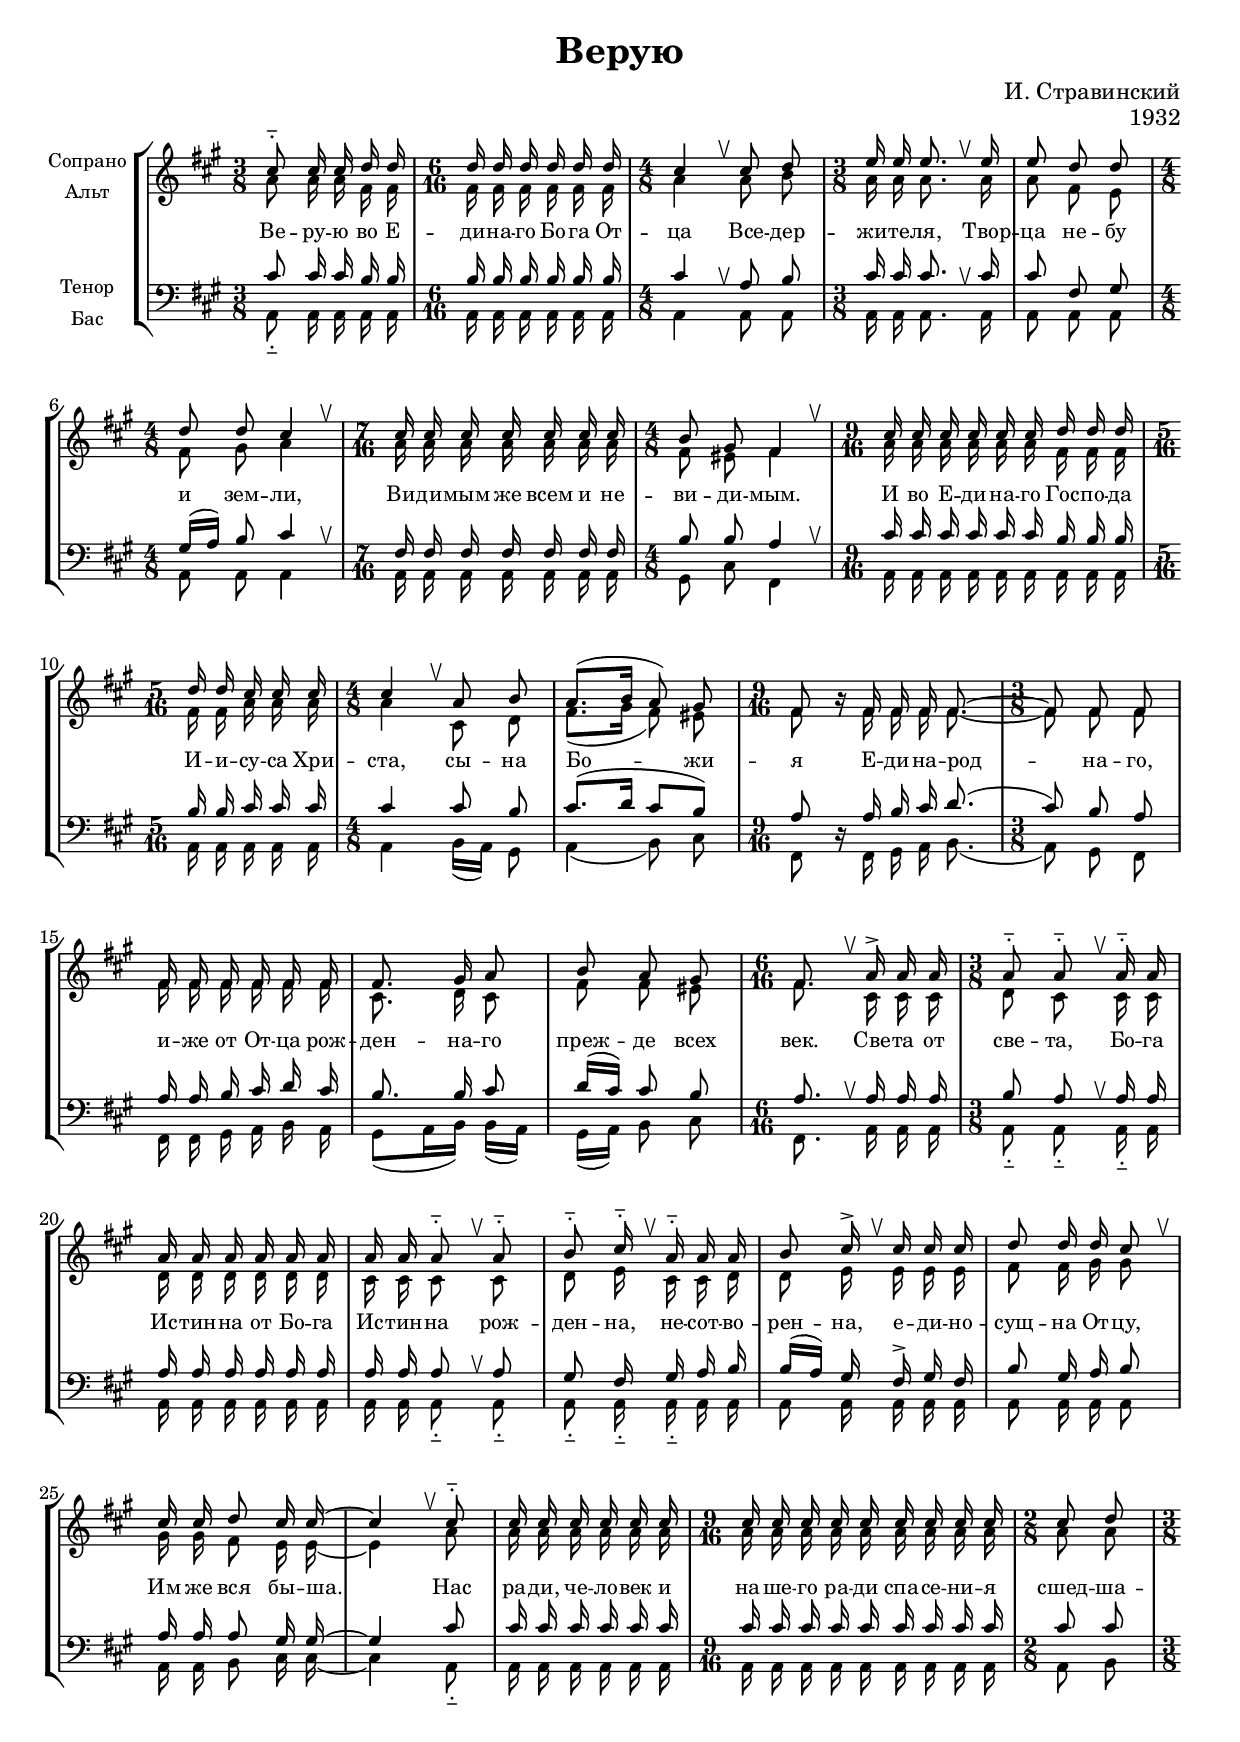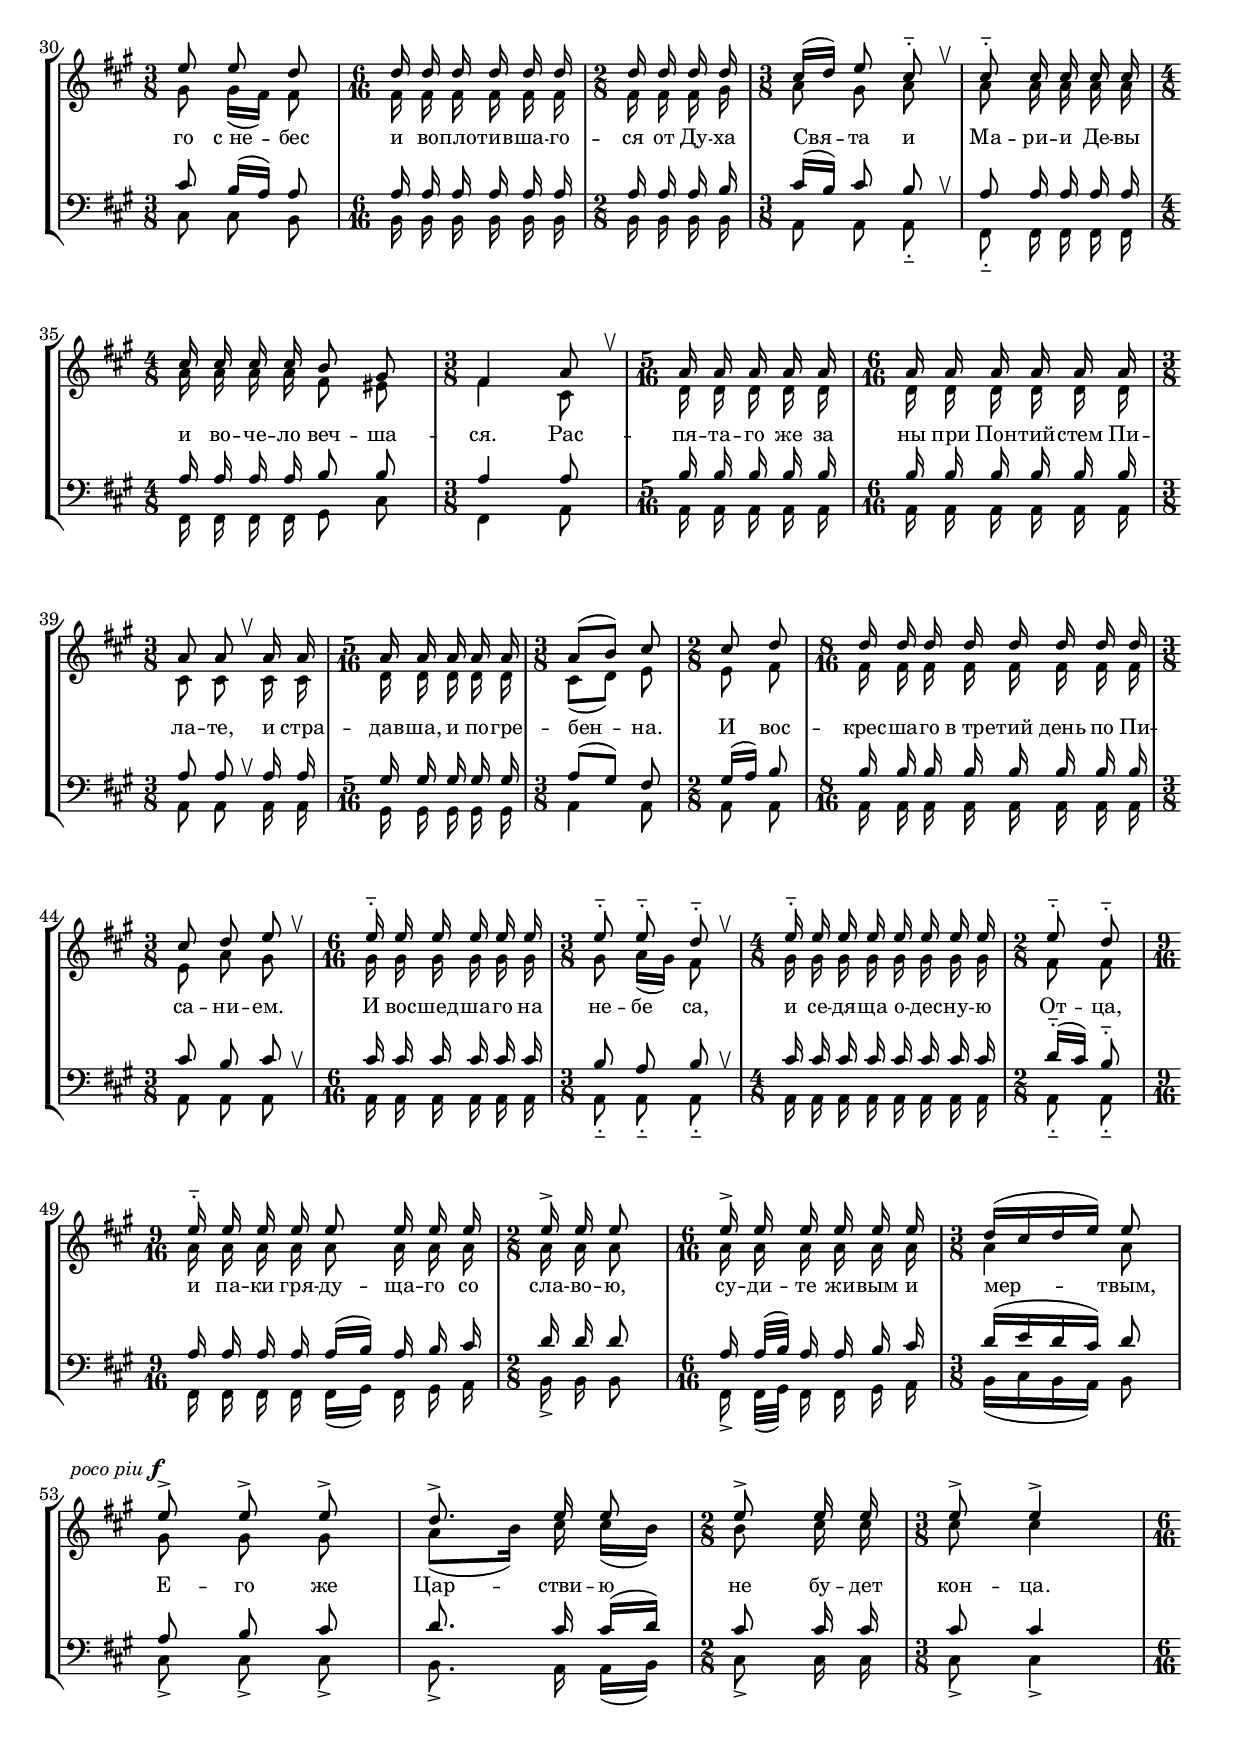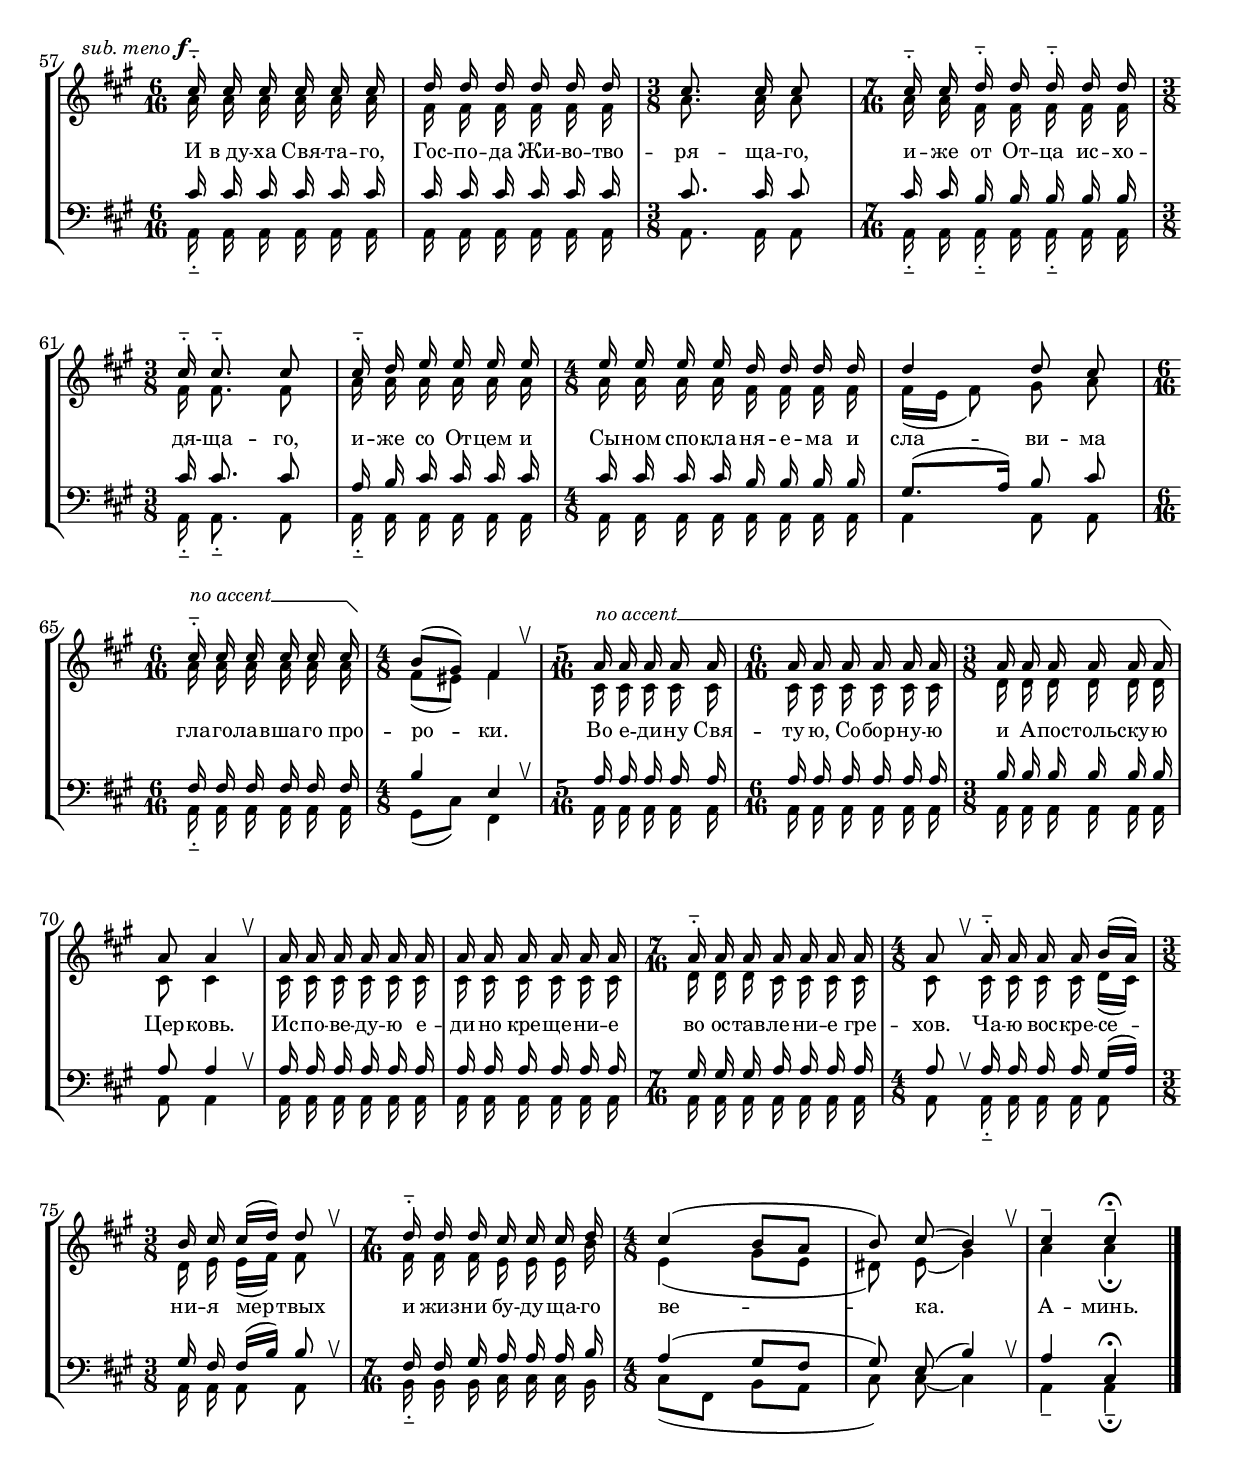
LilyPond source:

\version "2.21.0"

\pointAndClickOff

breakFourStaves = ""
noBreakTwoStaves = \noBreak


\paper {
  %annotate-spacing = ##t
  oddHeaderMarkup = \markup ""
  evenHeaderMarkup = \markup ""
  oddFooterMarkup = ""
  evenFooterMarkup = ""

  paper-width = 20.99\cm
  paper-height = 29.7\cm
  %  top-margin = 1.49\cm
  %  bottom-margin = 1.0\cm
  %  left-margin = 1.49\cm
  %  right-margin = 1.49\cm
  between-system-space = 2.0\cm
  page-top-space = 0.96\cm
}

\header {
  title = "Верую"
  opus = "1932"
  composer = "И. Стравинский"
}

piuFMarkup = \markup { \halign #1.4 \italic "poco piu" \dynamic "f" }
menoFMarkup = \markup { \halign #1.4 \italic "sub. meno" \dynamic "f" }
noAccentMarkup = \markup {\italic "no accent"}



SopranoMusic = \relative c'' {
  \override TextSpanner.bound-details.left.text = "no accent" 
  \override TextSpanner.bound-details.right.text =
    \markup { \draw-line #'(1 . -1) }
  \override TextSpanner.style = #'line    
  \autoBeamOff
  \clef "treble" \key fis \minor 
  \time 3/8
  cis8-_ cis16 cis d d |
  \time 6/16
  d16 d d d d d |
  \time 4/8
  cis4 \breathe cis8 d |
  \time 3/8 
  e16 e e8. \breathe e16 |
  e8 d d |
  \time 4/8
  d d cis4 \breathe |
  \time 7/16
  cis16 cis cis cis cis cis cis
  \time 4/8
  b8 gis fis4 \breathe
  \time 9/16
  cis'16 cis cis cis cis cis d d d |
  \time 5/16
  d d cis cis cis | 
  \time 4/8
  cis4 \breathe a8 b |
  a8.[( b16] a8) gis |
  \time 9/16
  fis r16 fis16 fis fis fis8.~ |
  \time 3/8
  fis8 fis fis |
  fis16 fis fis fis fis fis | 
  fis8. gis16 a8 |
  b a gis |
  \time 6/16 
  fis8. \breathe a16-> a a | 
  \time 3/8
  a8-_ a-_ \breathe a16-_ a |
  a a a a a a |
  a a a8-_ \breathe a-_ |
  b8-_ cis16-_ \breathe a-_ a a |
  b8 cis16-> \breathe cis cis cis |
  d8 d16 d cis8 \breathe |
  cis16 cis d8 cis16 cis~ |
  cis4 \breathe cis8-_ |
  cis16 cis cis cis cis cis |
  \time 9/16
  cis cis cis cis cis cis cis cis cis
  \time 2/8
  cis8 d | 
  \time 3/8
  e e d |
  \time 6/16
  d16 d d d d d |
  \time 2/8
  d d d d |
  \time 3/8
  cis16[( d]) e8 cis-_ \breathe|
  
  cis8-_ cis16 cis cis cis |
  \time 4/8
  cis cis cis cis b8 gis |
  \time 3/8
  fis4 a8 \breathe |
  \time 5/16
  a16 a a a a |
  \time 6/16
  a a a a a a |
  \time 3/8 
  a8 a \breathe a16 a |
  \time 5/16 
  a a a a a |
  
  \time 3/8
  a8[( b]) cis
  \time 2/8
  cis d 
  \time 8/16
  d16 d d d d d d d 
  \time 3/8
  cis8 d e \breathe
  \time 6/16 
  e16-_ e e e e e |
  \time 3/8
  e8-_ e-_ d-_ \breathe |
  \time 4/8
  e16-_ e e e e e e e |
  \time 2/8
  e8-_ d-_ |
  \time 9/16
  e16-_ e e e e8 e16 e e |
  \time 2/8 
  e16-> e e8 |
  \time 6/16 
  e16-> e e e e e |
  \time 3/8
  d[(cis d e ]) e8 | \break
  
  e8-\piuFMarkup->  e-> e-> |
  d8.-> e16 e8 |
  \time 2/8
  e8-> e16 e |
  \time 3/8 
  e8-> e4-> |
  \break
  \time 6/16
  cis16-\menoFMarkup-_ cis cis cis cis cis |
  d d d d d d |
  \time 3/8 
  cis8. cis16 cis8 |
  \time 7/16
  cis16-_ cis d-_ d d-_ d d |
  \time 3/8
  cis16-_ cis8.-_ cis8 |
  cis16-_ d e e e e |
  \time 4/8 e e e e d d d d|
  d4 d8 cis |
  \time 6/16
  cis16\startTextSpan-_ cis cis cis cis cis \stopTextSpan |
  \time 4/8 
  b8[( gis]) fis4 \breathe |
  \time 5/16
  a16\startTextSpan a a a a  |
  \time 6/16
  a a a a a a  |
  \time 3/8
  a a a a a a \stopTextSpan  |
  a8 a4 \breathe |
  a16 a a a a a  |
  a a a a a a |
  \time 7/16
  a-_ a a a a a a  |
  \time 4/8 
  a8 \breathe a16-_ a a a b[( a]) |
  \time 3/8 
  b16 cis cis[( d ]) d8 \breathe |
  \time 7/16 
  d16-_ d d cis cis cis d |
  \time 4/8
  cis4( b8[ a] |
  b) cis( b4) \breathe |
  cis4-- cis-- \fermata \bar "|."
  
  
  
}

AltoMusic = \relative c'' {
  \autoBeamOff
  \key fis \minor 
  \time 3/8
  a8 a16 a16 fis fis  |
  \time 6/16
  fis fis fis fis fis fis |
  \time 4/8
  a4 a8 b |
  \time 3/8 
  a16 a a8. a16 |
  a8 fis e  |
  \time 4/8
  fis gis a4 |
  \time 7/16
  a16 a a a a a a |
  \time 4/8
  fis8 eis fis4
  \time 9/16
  a16 a a a a a fis fis fis |
  \time 5/16
  fis fis a a a  | 
  \time 4/8
  a4 cis,8 d  |
  fis8.[( gis16] fis8) eis 
  \time 9/16
  fis r16 fis16 fis fis fis8.~ |
  \time 3/8
  fis8 fis fis |
  fis16 fis fis fis fis fis | 
  cis8. d16 cis8 |
  fis fis eis |
  \time 6/16 
  fis8. cis16 cis cis  |
  \time 3/8
  d8 cis cis16 cis  |
  d d d d d d  |
  cis16 cis cis8 cis |
  d8 e16 cis cis d |
  d8 e16 e e e |
  fis8 fis16 gis gis8 |
  
  gis16 gis fis8 e16 e~ |
  e4 a8 |
  a16 a a a a a |
  \time 9/16
  a a a a a a a a a
  \time 2/8
  a8 a | 
  \time 3/8
  gis gis16[( fis]) fis8 |
  \time 6/16
  fis16 fis fis fis fis fis |
  \time 2/8
  fis fis fis gis |
  \time 3/8
  a8 gis a |
  
  a8 a16 a a a |
  \time 4/8
  a a a a fis8 eis |
  \time 3/8
  fis4 cis8 |
  \time 5/16
  d16 d d d d  |
  \time 6/16
  d d d d d d  |
  \time 3/8 
  cis8 cis cis16 cis |
  \time 5/16 
  d d d d d  |

  \time 3/8
  cis8[( d]) e
  \time 2/8
  e fis 
  \time 8/16
  fis16 fis fis fis fis fis fis fis
  \time 3/8
  e8 a gis
  \time 6/16 
  gis16 gis gis gis gis gis |
  \time 3/8
  gis8 a16[( gis]) fis8 |
  \time 4/8
  gis16 gis gis gis gis gis gis gis |
  \time 2/8
  fis8 fis |
  \time 9/16
  a16 a a a a8 a16 a a |
  \time 2/8 
  a16 a a8 |
  \time 6/16 
  a16 a a a a a |
  \time 3/8
  a4 a8 |
  gis8 gis gis |
  a8[( b16]) cis cis[( b])
  \time 2/8
  b8 cis16 cis  |
  \time 3/8 
  cis8 cis4 |

  \time 6/16
  a16 a a a a a  |
  fis fis fis fis fis fis |
  \time 3/8 
  a8. a16 a8 |
  \time 7/16
  a16 a fis fis fis fis fis |
  \time 3/8
  fis16 fis8. fis8 |
  a16 a a a a a  |
  \time 4/8 
  a a a a fis fis fis fis|
  fis[( e] fis8) gis a |
  \time 6/16
  a16 a a a a a  |
  \time 4/8 
  fis8[( eis]) fis4 |
  \time 5/16
  cis16 cis cis cis cis  |
  \time 6/16
  cis cis cis cis cis cis  |
  \time 3/8
  d d d d d d   |
  cis8 cis4 |
  cis16 cis cis cis cis cis  |
  cis cis cis cis cis cis |
  \time 7/16
  d d d cis cis cis cis  |
  \time 4/8 
  cis8 cis16 cis cis cis d[( cis]) |
  \time 3/8 
  d16 e e[( fis ]) fis8 |
  \time 7/16 
  fis16 fis fis e e e b' |
  \time 4/8
  e,4( gis8[ e] |
  dis) e( gis4) |
  a4 a \fermata \bar "|."


}


TenorMusic =  \relative c' {
  \autoBeamOff
  \key fis \minor 
  \time 3/8
  cis8 cis16 cis  b b   |
  \time 6/16
  b b b b b b |
  \time 4/8
  cis4 \breathe a8 b |
  \time 3/8 
  cis16 cis cis8. \breathe cis16 |
  cis8 fis, gis   |
  \time 4/8
  gis16[( a)] b8 cis4 \breathe |
  \time 7/16
  fis,16 fis fis fis fis fis fis |
  \time 4/8
  b8 b a4 \breathe |
  \time 9/16
  cis16 cis cis cis cis cis b b b |
  \time 5/16
  b b  cis cis cis | 
  \time 4/8
  cis4 cis8 b |
  cis8.[( d16] cis8[ b]) 
  \time 9/16
  a r16 a16 b cis d8.(
  \time 3/8
  cis8) b a  |
  a16 a b cis d cis 
  b8. b16 cis8 |
  d16[( cis]) cis8 b |
  \time 6/16 
  a8.\breathe a16 a a |
  \time 3/8
  b8 a \breathe a16 a  |
  a a a a a a   |
  a a a8 \breathe a |
  gis8 fis16 gis a b |
  b[( a]) gis fis-> gis fis |
  b8 gis16 a b8

  a16 a a8 gis16 gis~ |
  gis4 cis8 |
  cis16 cis cis cis cis cis |
  \time 9/16
  cis cis cis cis cis cis cis cis cis
  \time 2/8
  cis8 cis | 
  \time 3/8
  cis b16[( a]) a8 |
  \time 6/16
  a16 a a a a a |
  \time 2/8
  a a a b |
  \time 3/8
  cis16[( b]) cis8 b \breathe |
  a8 a16 a a a |
  \time 4/8
  a a a a b8 b |
  \time 3/8
  a4 a8 |
  \time 5/16
  b16 b b b b  |
  \time 6/16
  b b b b b b  |
  \time 3/8 
  a8 a \breathe a16 a |
  \time 5/16 
  gis gis gis gis gis  |

  \time 3/8
  a8[( gis]) fis
  \time 2/8
  gis16[( a ]) b8 
  \time 8/16
  b16 b b b b b b b |
  \time 3/8
  cis8 b cis \breathe
  \time 6/16 
  cis16 cis cis cis cis cis |
  \time 3/8
  b8 a b \breathe |
  \time 4/8
  cis16 cis cis cis cis cis cis cis |
  \time 2/8
  d16[(-_ cis]) b8-_ |
  \time 9/16
  a16 a a a a[(  b]) a b cis |
  \time 2/8 
  d16 d d8 |
  \time 6/16 
  a16 a32[( b]) a16 a b cis |
  \time 3/8
  d[(e d cis ]) d8 |
  a8 b cis |
  d8. cis16 cis[( d]) |
  \time 2/8
  cis8 cis16 cis |
  \time 3/8 
  cis8 cis4 |

  \time 6/16
  cis16 cis cis cis cis cis |
  cis cis cis cis cis cis |
  \time 3/8 
  cis8. cis16 cis8 |
  \time 7/16
  cis16 cis b b b b b |
  \time 3/8
  cis16 cis8. cis8 |
  a16 b cis cis cis cis |
  \time 4/8 
  cis cis cis cis b b b b |
  gis8.[( a16]) b8 cis  |
  \time 6/16
  fis,16 fis fis fis fis fis |
  \time 4/8 
  b4 e,4\breathe |
  \time 5/16
  a16 a a a a  |
  \time 6/16
  a a a a a a  |
  \time 3/8
  b b b b b b  |
  a8 a4 \breathe |
  a16 a a a a a  |
  a a a a a a |
  \time 7/16
  gis gis gis a a a a   |
  \time 4/8 
  a8 \breathe a16 a a a gis[( a]) |
  \time 3/8 
  gis16 fis fis[( b ]) b8 \breathe |
  \time 7/16 
  fis16 fis gis a a a b |
  \time 4/8
  a4( gis8[ fis] |
  gis) e( b'4) \breathe |
  a4 cis, \fermata \bar "|."
  
  

}

BassMusic = \relative c {
  \autoBeamOff
  \key fis \minor 
  \time 3/8
  a8-_ a16 a a a   |
  \time 6/16
  a a a a a a  |
  \time 4/8
  a4 a8 a |
  \time 3/8 
  a16 a a8. a16 |
  a8 a a   |
  \time 4/8
  a8 a a4 |
  \time 7/16
  a16 a a a a a a |
  \time 4/8
  gis8 cis fis,4
  
  \time 9/16
  a16 a a a a a a a a |
  \time 5/16
  a a a a a  | 
  \time 4/8
  a4 b16[( a]) gis8 |
  a4( b8) cis
  \time 9/16
  fis, r16 fis16 gis a b8.( |
  \time 3/8
  a8) gis  fis |
  fis16 fis gis a b a 
  gis8[( a16 b]) b[( a]) |
  gis([ a)] b8 cis |
  \time 6/16
  fis,8. a16 a a |
  \time 3/8
  a8-_ a-_ a16-_ a |
  a a a a a a 
  a a a8-_ a-_ |
  a-_ a16-_ a-_ a a |
  a8 a16 a a a |
  a8 a16 a a8
  
  a16 a b8 cis16 cis~ |
  cis4 a8-_ |
  a16 a a a a a |
  \time 9/16
  a a a a a a a a a
  \time 2/8
  a8 b | 
  \time 3/8
  cis cis b |
  \time 6/16
  b16 b b b b b  |
  \time 2/8
  b b b b |
  \time 3/8
  a8 a a-_ |
  
  fis8-_ fis16 fis fis fis |
  \time 4/8
  fis fis fis fis gis8 cis |
  \time 3/8
  fis,4 a8 |
  \time 5/16
  a16 a a a a  |
  \time 6/16
  a a a a a a   |
  \time 3/8 
  a8 a a16 a |
  \time 5/16 
  gis gis gis gis gis  |
  
  \time 3/8
  a4 a8
  \time 2/8
  a8 a
  \time 8/16
  a16 a a a a a a a
  \time 3/8
  a8 a a
  \time 6/16 
  a16 a a a a a 
  \time 3/8
  a8-_ a-_ a-_ |
  \time 4/8
  a16 a a a a a a a |
  \time 2/8
  a8-_ a-_ |
  \time 9/16
  fis16 fis fis fis fis[(  gis]) fis gis a |
  \time 2/8 
  b16-> b b8 |
  \time 6/16 
  fis16-> fis32[( gis]) fis16 fis gis a  |
  \time 3/8
  b[(cis b a ]) b8 |
  cis8-> cis-> cis-> |
  b8.-> a16 a[( b]) |
  \time 2/8
  cis8-> cis16 cis |
  \time 3/8 
  cis8-> cis4-> |
  
  \time 6/16
  a16-_ a a a a a  |
  a a a a a a  |
  \time 3/8 
  a8. a16 a8 |
  \time 7/16
  a16-_ a a-_ a a-_ a a |
  \time 3/8
  a16-_ a8.-_ a8 |
  a16-_ a a a a a  |
  \time 4/8 
  a a a a a a a a |
  a4 a8 a |
  \time 6/16
  a16-_ a a a a a|
  \time 4/8 
  gis8[( cis]) fis,4 |
  \time 5/16
  a16 a a a a  |
  \time 6/16
  a a a a a a  |
  \time 3/8
  a a a a a a  |
  a8 a4 |
  a16 a a a a a  |
  a a a a a a |
  \time 7/16
  a a a a a a a  |
  \time 4/8 
  a8 a16-_ a a a a8 |
  \time 3/8 
  a16 a a8 a |
  \time 7/16 
  b16-_ b b cis cis cis b |
  \time 4/8
  cis8[( fis,] b8[ a] |
  cis) cis~ cis4 |
  a-- a-- \fermata \bar "|."
  
  
}

Credo = \lyricmode {
  Ве -- ру -- ю во Е -- ди -- на -- го Бо -- га От -- ца Все -- дер -- жи -- те -- ля,
  Твор -- ца не -- бу и зем -- ли,
  Ви -- ди -- мым же всем и не -- ви -- ди -- мым.
  И во Е -- ди -- на -- го Гос -- по -- да И -- и -- су -- са Хри -- ста, сы -- на Бо -- жи -- я
  Е -- ди -- на -- род -- на -- го, и -- же от От -- ца рож -- ден -- на -- го преж -- де всех век.
  Све -- та от све -- та, Бо -- га Ис -- тин -- на от Бо -- га Ис -- тин -- на
  рож -- ден -- на, не -- сот -- во -- рен -- на, е -- ди -- но -- сущ -- на От -- цу, Им же вся бы -- ша.
  Нас ра -- ди, че -- ло -- век и на -- ше -- го ра -- ди спа -- се -- ни -- я сшед -- ша -- го "с не" -- бес
  и во -- пло -- тив -- ша -- го -- ся от Ду -- ха Свя -- та и Ма -- ри -- и Де -- вы и во -- че -- ло веч -- ша -- ся.
  Рас -- пя -- та -- го же за ны при Пон -- тий -- стем Пи -- ла -- те,  и стра -- дав -- ша,  и по -- гре -- бен -- на.
  И вос -- крес -- ша -- го "в тре" -- тий день по Пи -- са -- ни -- ем.
  И вос -- шед -- ша -- го на не -- бе са, и се -- дя -- ща о -- дес -- ну -- ю От -- ца, 
  и па -- ки гря -- ду -- ща -- го со сла -- во -- ю, су -- ди -- те жи -- вым  и мер -- твым,
  Е -- го же Цар -- стви -- ю не бу -- дет кон -- ца.
  И "в ду" -- ха Свя -- та -- го, Гос -- по -- да Жи -- во -- тво -- ря -- ща -- го, 
  и -- же от От -- ца ис -- хо -- дя -- ща -- го, и -- же со  От -- цем и Сы -- ном спо -- кла -- ня -- е -- ма и
  сла -- ви -- ма гла -- го -- лав -- ша -- го про -- ро -- ки. Во е -- ди -- ну Свя -- ту -- ю, Со -- бор -- ну -- ю
  и А -- пос -- толь -- ску -- ю Цер -- ковь. 
  Ис -- по -- ве -- ду -- ю е -- ди -- но кре -- ще -- ни -- е во ос -- тав -- ле -- ни -- е гре -- хов.
  Ча -- ю вос -- кре -- се -- ни -- я мер -- твых и жиз -- ни бу -- ду -- ща -- го ве -- ка. А -- минь.
  
}



\score {
  \new StaffGroup \with {
    %\override Score.SpacingSpanner.base-shortest-duration = #(ly:make-moment 1/4)
    fontSize = #-1.5
    \override StaffSymbol.staff-space = #(magstep -1.5)
    \override Hairpin.to-barline = ##f
    \override BreathingSign.text = \markup { \musicglyph #"scripts.upbow" }
  }
  <<
    \new Staff
    <<
      \set Staff.instrumentName = \markup{\center-column{"Сопрано" "Альт"}}
      \context Staff
      <<
        \context Voice = SopranoVoice \with {
          \override Rest.staff-position = #0 
        }
        {\dynamicUp \voiceOne \SopranoMusic}
        \new Lyrics \with {
          \override VerticalAxisGroup.staff-affinity = #CENTER
        } \lyricsto "SopranoVoice" \Credo
        \context Voice = AltoVoice \with {
          \remove Dynamic_engraver
          \remove Rest_engraver
        } 
        {\voiceTwo \AltoMusic}
      >>
    >>
    \new Staff
    <<
      \set Staff.instrumentName = \markup{\center-column{"Тенор" "Бас"}}
      \context Staff
      <<
        \context Voice =  TenorVoice \with {
          \remove Dynamic_engraver
          \remove Rest_engraver
        } {\voiceOne \clef bass \TenorMusic}
        \context Voice = BassVoice  \with {
          \override Rest.staff-position = #0
        }
        {\dynamicDown \voiceTwo \clef bass \BassMusic}
      >>
    >>
   
  >> 
}

